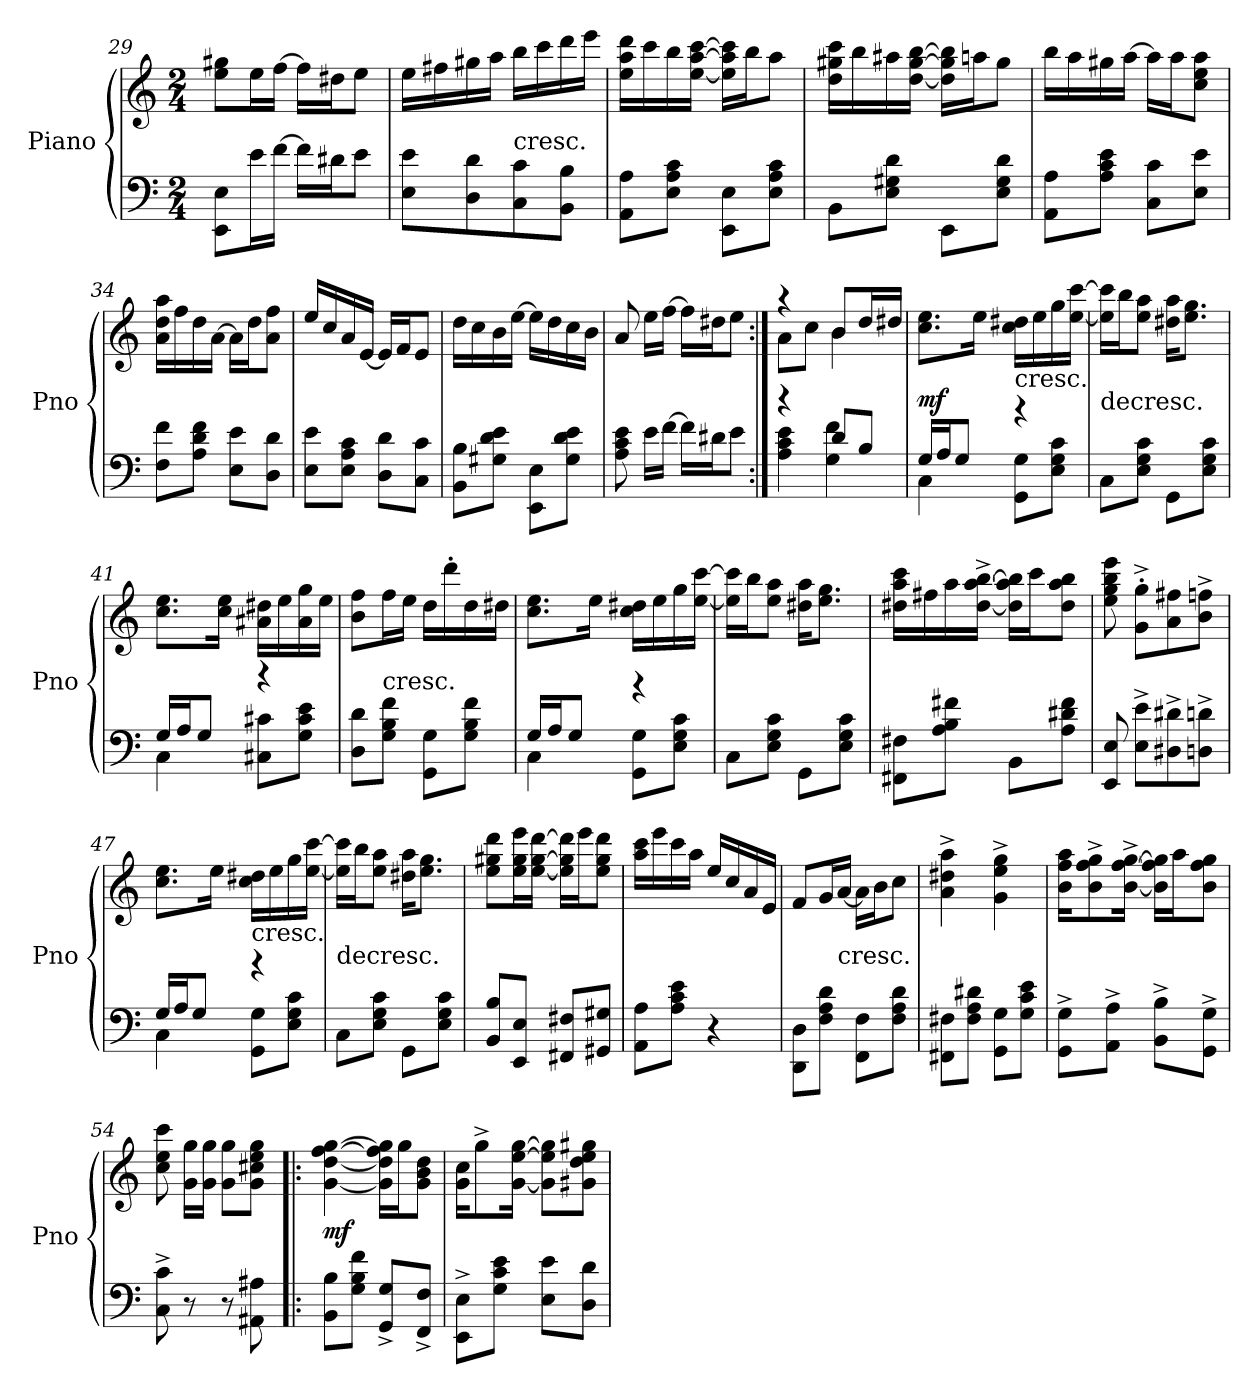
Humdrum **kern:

**kern	**kern	**dynam
*part1	*part1	*part1
*staff2	*staff1	*staff1/2
*I"Piano	*	*
*I'Pno	*	*
*clefF4	*clefG2	*
*k[]	*k[]	*
*M2/4	*M2/4	*
=29	=29	=29
8EE 8EL	8ee 8gg#XL	.
16eL	16eeL	.
[16fJJ	[16ffJJ	.
16fLL]	16ffLL]	.
16d#XJ	16dd#XJ	.
8eJ	8eeJ	.
=30	=30	=30
8E 8eL	16eeLL	.
.	16ff#X	.
8D 8d	16gg#X	.
.	16aaJJ	.
!	!LO:TX:c:t=cresc.	!
8C 8c	16bbLL	.
.	16ccc	.
8BB 8BJ	16ddd	.
.	16eeeJJ	.
=31	=31	=31
8AA 8AL	16ee 16aa 16dddLL	.
.	16ccc	.
8E 8A 8cJ	16bb	.
.	[16ee [16aa [16cccJJ	.
8EE 8EL	16ee] 16aa] 16ccc]LL	.
.	16bbJ	.
8E 8A 8cJ	8aaJ	.
=32	=32	=32
8BBL	16dd 16gg#X 16cccLL	.
.	16bb	.
8E 8G#X 8dJ	16aa#X	.
.	[16dd [16gg# [16bbJJ	.
8EEL	16dd] 16gg#] 16bb]LL	.
.	16aanJ	.
8E 8G# 8dJ	8gg#J	.
=33	=33	=33
8AA 8AL	16bbLL	.
.	16aa	.
8A 8c 8eJ	16gg#X	.
.	[16aaJJ	.
8C 8cL	16aaLL]	.
.	16aaJ	.
8E 8eJ	8cc 8ee 8aaJ	.
=34	=34	=34
8F 8fL	16a 16dd 16aaLL	.
.	16ff	.
8A 8d 8fJ	16dd	.
.	[16aJJ	.
8E 8eL	16aLL]	.
.	16ddJ	.
8D 8dJ	8a 8ffJ	.
=35	=35	=35
8E 8eL	16eeLL	.
.	16cc	.
8E 8A 8cJ	16a	.
.	[16eJJ	.
8D 8dL	16eLL]	.
.	16fJ	.
8C 8cJ	8eJ	.
=36	=36	=36
8BB 8BL	16ddLL	.
.	16cc	.
8G#X 8d 8eJ	16b	.
.	[16eeJJ	.
8EE 8EL	16eeLL]	.
.	16dd	.
8G# 8d 8eJ	16cc	.
.	16bJJ	.
=37	=37	=37
8A 8c 8e	8a	.
16eLL	16eeLL	.
[16fJJ	[16ffJJ	.
16fLL]	16ffLL]	.
16d#XJ	16dd#XJ	.
8eJ	8eeJ	.
=38:|!	=38:|!	=38:|!
*^	*^	*
4r	4A 4c 4e	4r	8aL	.
.	.	.	8ccJ	.
8dL	4G 4f	8bL	4b	.
8BJ	.	16ddL	.	.
.	.	16dd#XJJ	.	.
*	*	*v	*v	*
=39	=39	=39	=39
16GLL	4C	8.cc 8.eeL	mf
16AJ	.	.	.
8GJ	.	.	.
.	.	16eeJk	.
!	!	!LO:TX:c:t=cresc.	!
4r	8GG 8GL	16cc 16dd#XLL	.
.	.	16ee	.
.	8E 8G 8cJ	16gg	.
.	.	[16ee [16cccJJ	.
*v	*v	*	*
=40	=40	=40
!	!LO:TX:c:t=decresc.	!
8CL	16ee] 16ccc]LL	.
.	16bbJ	.
8E 8G 8cJ	8ee 8aaJ	.
8GGL	16dd#X 16aaKL	.
.	8.ee 8.ggJ	.
8E 8G 8cJ	.	.
=41	=41	=41
*^	*	*
16GLL	4C	8.cc 8.eeL	.
16AJ	.	.	.
8GJ	.	.	.
.	.	16cc 16eeJk	.
4r	8C#X 8c#XL	16a#X 16dd#XLL	.
.	.	16ee	.
.	8G 8c# 8eJ	16a# 16gg	.
.	.	16eeJJ	.
*v	*v	*	*
=42	=42	=42
8D 8dL	8b 8ffL	.
!	!LO:TX:c:t=cresc.	!
8G 8B 8fJ	16ffL	.
.	16eeJJ	.
8GG 8GL	16ddLL	.
.	16ddd'	.
8G 8B 8fJ	16dd	.
.	16dd#XJJ	.
=43	=43	=43
*^	*	*
16GLL	4C	8.cc 8.eeL	.
16AJ	.	.	.
8GJ	.	.	.
.	.	16eeJk	.
4r	8GG 8GL	16cc 16dd#XLL	.
.	.	16ee	.
.	8E 8G 8cJ	16gg	.
.	.	[16ee [16cccJJ	.
*v	*v	*	*
=44	=44	=44
8CL	16ee] 16ccc]LL	.
.	16bbJ	.
8E 8G 8cJ	8ee 8aaJ	.
8GGL	16dd#X 16aaKL	.
.	8.ee 8.ggJ	.
8E 8G 8cJ	.	.
=45	=45	=45
8FF#X 8F#XL	16dd#X 16aa 16cccLL	.
.	16ff#X	.
8A 8B 8f#XJ	16aa	.
.	[16dd#^ [16aa^ [16bb^JJ	.
8BBL	16dd#] 16aa] 16bb]LL	.
.	16cccJ	.
8A 8d#X 8f#J	8dd# 8aa 8bbJ	.
=46	=46	=46
8EE 8E	8ee 8gg 8bb 8eee	.
8E^ 8e^L	8g'^ 8gg'^L	.
8D#X^ 8d#X^	8a 8ff#X	.
8Dn^ 8dn^J	8b^ 8ffn^J	.
=47	=47	=47
*^	*	*
16GLL	4C	8.cc 8.eeL	.
16AJ	.	.	.
8GJ	.	.	.
.	.	16eeJk	.
!	!	!LO:TX:c:t=cresc.	!
4r	8GG 8GL	16cc 16dd#XLL	.
.	.	16ee	.
.	8E 8G 8cJ	16gg	.
.	.	[16ee [16cccJJ	.
*v	*v	*	*
=48	=48	=48
!	!LO:TX:c:t=decresc.	!
8CL	16ee] 16ccc]LL	.
.	16bbJ	.
8E 8G 8cJ	8ee 8aaJ	.
8GGL	16dd#X 16aaKL	.
.	8.ee 8.ggJ	.
8E 8G 8cJ	.	.
=49	=49	=49
8BB 8BL	8ee 8gg#X 8dddL	.
8EE 8EJ	16ee 16gg# 16eeeL	.
.	[16ee [16gg# [16dddJJ	.
8FF#X 8F#XL	16ee] 16gg#] 16ddd]LL	.
.	16eeeJ	.
8GG#X 8G#XJ	8ee 8gg# 8dddJ	.
=50	=50	=50
8AA 8AL	16aa 16cccLL	.
.	16eee	.
8A 8c 8eJ	16ccc	.
.	16aaJJ	.
4r	16eeLL	.
.	16cc	.
.	16a	.
.	16eJJ	.
=51	=51	=51
8DD 8DL	8fL	.
8F 8A 8dJ	16gL	.
!	!LO:TX:c:t=cresc.	!
.	[16aJJ	.
8FF 8FL	16aLL]	.
.	16bJ	.
8F 8A 8dJ	8ccJ	.
=52	=52	=52
8FF#X 8F#XL	4a^ 4dd#X^ 4aa^	.
8F# 8A 8d#XJ	.	.
8GG 8GL	4g^ 4ee^ 4gg^	.
8G 8c 8eJ	.	.
=53	=53	=53
8GG^ 8G^L	16b 16ff 16aaKL	.
.	8b^ 8ff^ 8gg^	.
8AA^ 8A^J	.	.
.	[16b^ [16ff^ [16gg^Jk	.
8BB^ 8B^L	16b] 16ff] 16gg]LL	.
.	16aaJ	.
8GG^ 8G^J	8b 8ff 8ggJ	.
=54	=54	=54
8C^ 8c^	8cc 8ee 8ccc	.
8r	16g 16ggLL	.
.	16g 16ggJJ	.
8r	8g 8ggL	.
8AA#X 8A#X	8g 8cc#X 8ee 8ggJ	.
=55!|:	=55!|:	=55!|:
8BB 8BL	[4g [4dd [4ff [4gg	mf
8G 8B 8fJ	.	.
8GG^ 8G^L	16g] 16dd] 16ff] 16gg]LL	.
.	16ggJ	.
8FF^ 8F^J	8g 8b 8ddJ	.
=56	=56	=56
8EE^ 8E^L	16g 16ccKL	.
.	8gg^	.
8G 8c 8eJ	.	.
.	[16g [16ee [16ggJk	.
8E 8eL	8g] 8ee] 8gg]L	.
8D 8dJ	8g#X 8dd 8ee 8gg#XJ	.
=	=	=
*-	*-	*-
